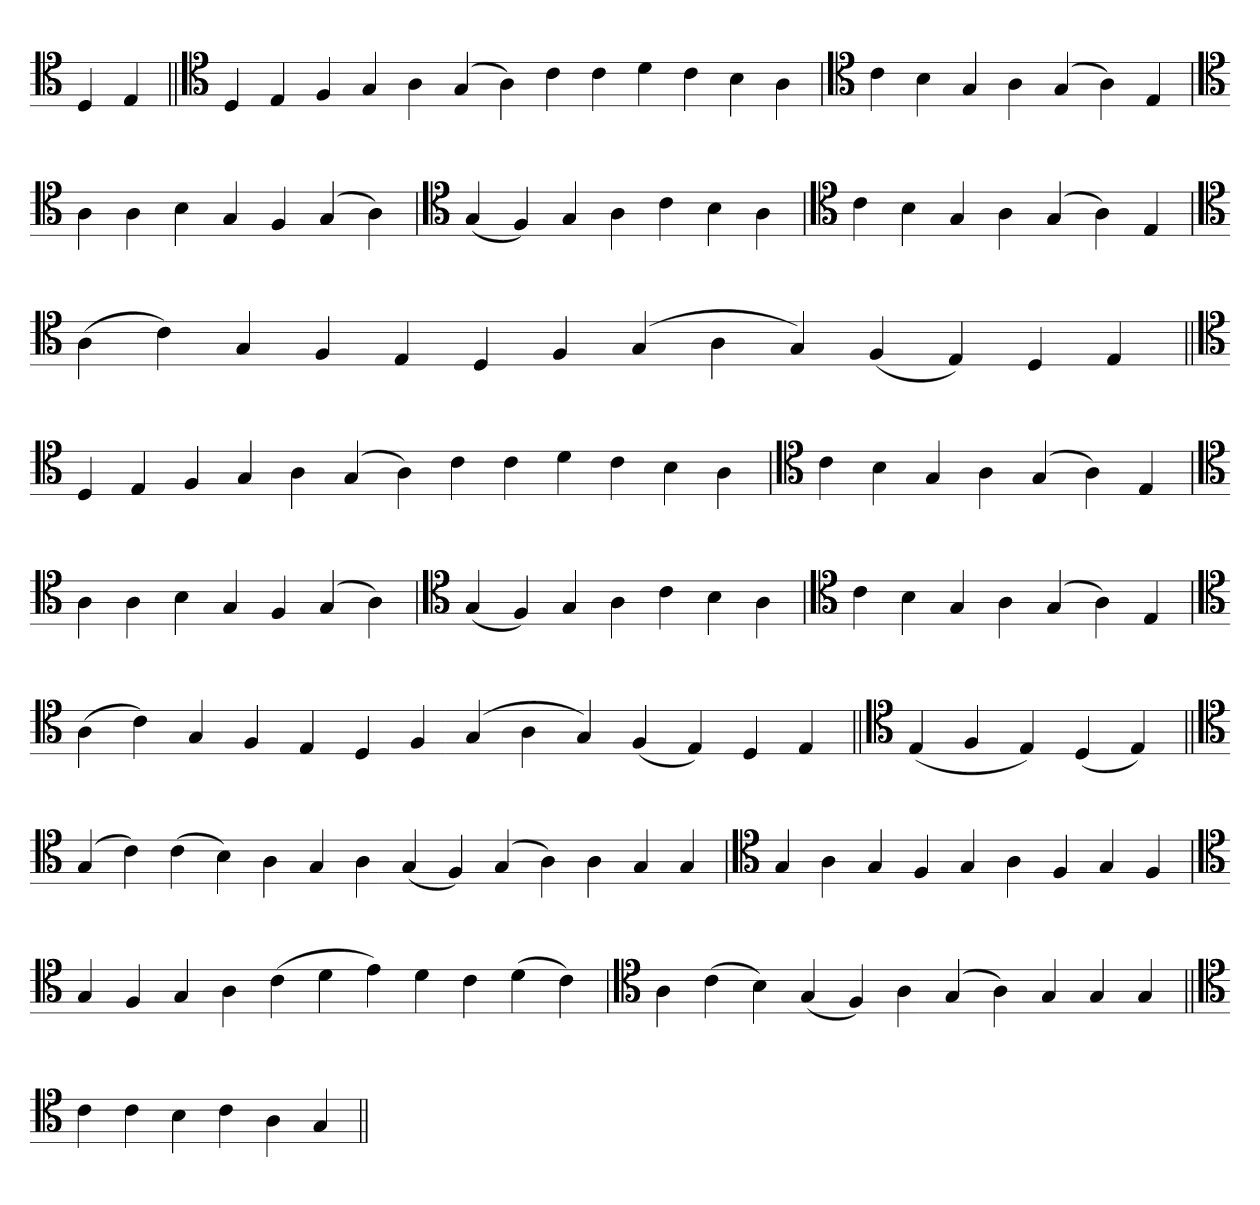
**kern
*part1
*staff1
*clefC4
=
4D
4E
=||
*clefC4
4D
4E
4F
4G
4A
(4G
4A)
4c
4c
4d
4c
4B
4A
='
*clefC4
4c
4B
4G
4A
(4G
4A)
4E
=`
*clefC4
4A
4A
4B
4G
4F
(4G
4A)
=
*clefC4
(4G
4F)
4G
4A
4c
4B
4A
=`
*clefC4
4c
4B
4G
4A
(4G
4A)
4E
='
*clefC4
(4A
4c)
4G
4F
4E
4D
4F
(4G
4A
4G)
(4F
4E)
4D
4E
=||
*clefC4
4D
4E
4F
4G
4A
(4G
4A)
4c
4c
4d
4c
4B
4A
='
*clefC4
4c
4B
4G
4A
(4G
4A)
4E
=`
*clefC4
4A
4A
4B
4G
4F
(4G
4A)
=
*clefC4
(4G
4F)
4G
4A
4c
4B
4A
=`
*clefC4
4c
4B
4G
4A
(4G
4A)
4E
='
*clefC4
(4A
4c)
4G
4F
4E
4D
4F
(4G
4A
4G)
(4F
4E)
4D
4E
=||
*clefC4
(4E
4F
4E)
(4D
4E)
=||
*clefC4
(4G
4c)
(4c
4B)
4A
4G
4A
(4G
4F)
(4G
4A)
4A
4G
4G
='
*clefC4
4G
4A
4G
4F
4G
4A
4F
4G
4F
='
*clefC4
4G
4F
4G
4A
(4c
4d
4e)
4d
4c
(4d
4c)
=`
*clefC4
4A
(4c
4B)
(4G
4F)
4A
(4G
4A)
4G
4G
4G
=||
*clefC4
4c
4c
4B
4c
4A
4G
=||
*-
